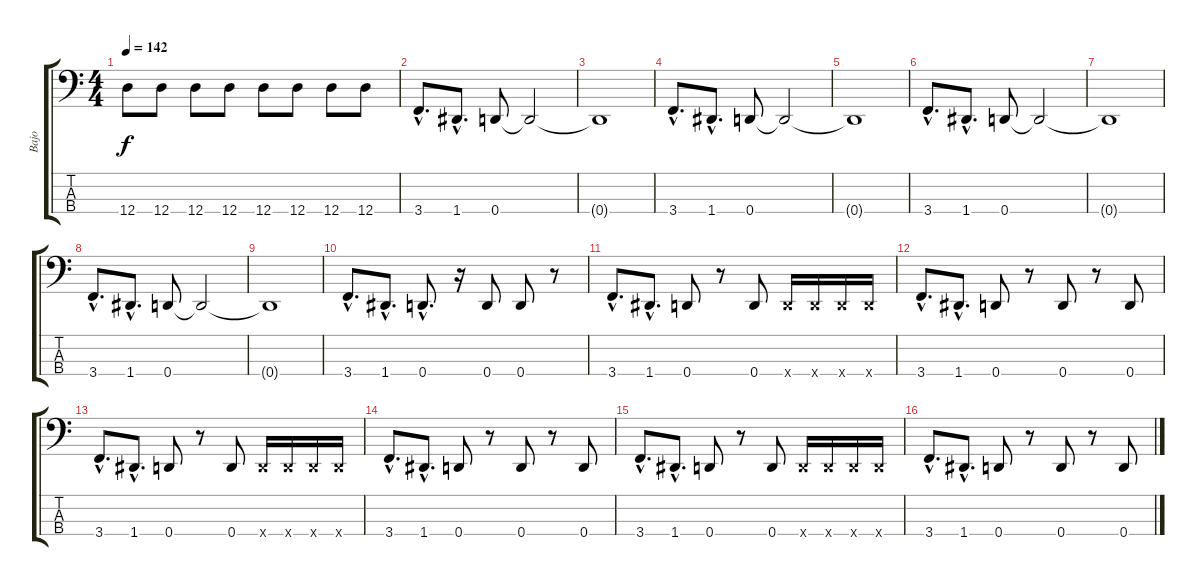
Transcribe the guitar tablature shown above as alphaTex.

\track ("Bajo" "Bajo") {instrument electricbassfinger}
\staff {score tabs}
\tuning (G2 D2 A1 D1) {hide}
\ts (4 4)
\tempo 142
\clef f4
\ks c
12.4.8{dy f} 12.4.8 12.4.8 12.4.8 12.4.8 12.4.8 12.4.8 12.4.8 |
3.4{hac}.8{d} 1.4{hac}.8{d} 0.4.8 0.4{t}.2 |
0.4{t}.1 |
3.4{hac}.8{d} 1.4{hac}.8{d} 0.4.8 0.4{t}.2 |
0.4{t}.1 |
3.4{hac}.8{d} 1.4{hac}.8{d} 0.4.8 0.4{t}.2 |
0.4{t}.1 |
3.4{hac}.8{d} 1.4{hac}.8{d} 0.4.8 0.4{t}.2 |
0.4{t}.1 |
3.4{hac}.8{d} 1.4{hac}.8{d} 0.4{hac}.8{d} r.16 0.4.8 0.4.8 r.8 |
3.4{hac}.8{d} 1.4{hac}.8{d} 0.4.8 r.8 0.4.8 0.4{x}.16 0.4{x}.16 0.4{x}.16 0.4{x}.16 |
3.4{hac}.8{d} 1.4{hac}.8{d} 0.4.8 r.8 0.4.8 r.8 0.4.8 |
3.4{hac}.8{d} 1.4{hac}.8{d} 0.4.8 r.8 0.4.8 0.4{x}.16 0.4{x}.16 0.4{x}.16 0.4{x}.16 |
3.4{hac}.8{d} 1.4{hac}.8{d} 0.4.8 r.8 0.4.8 r.8 0.4.8 |
3.4{hac}.8{d} 1.4{hac}.8{d} 0.4.8 r.8 0.4.8 0.4{x}.16 0.4{x}.16 0.4{x}.16 0.4{x}.16 |
3.4{hac}.8{d} 1.4{hac}.8{d} 0.4.8 r.8 0.4.8 r.8 0.4.8
